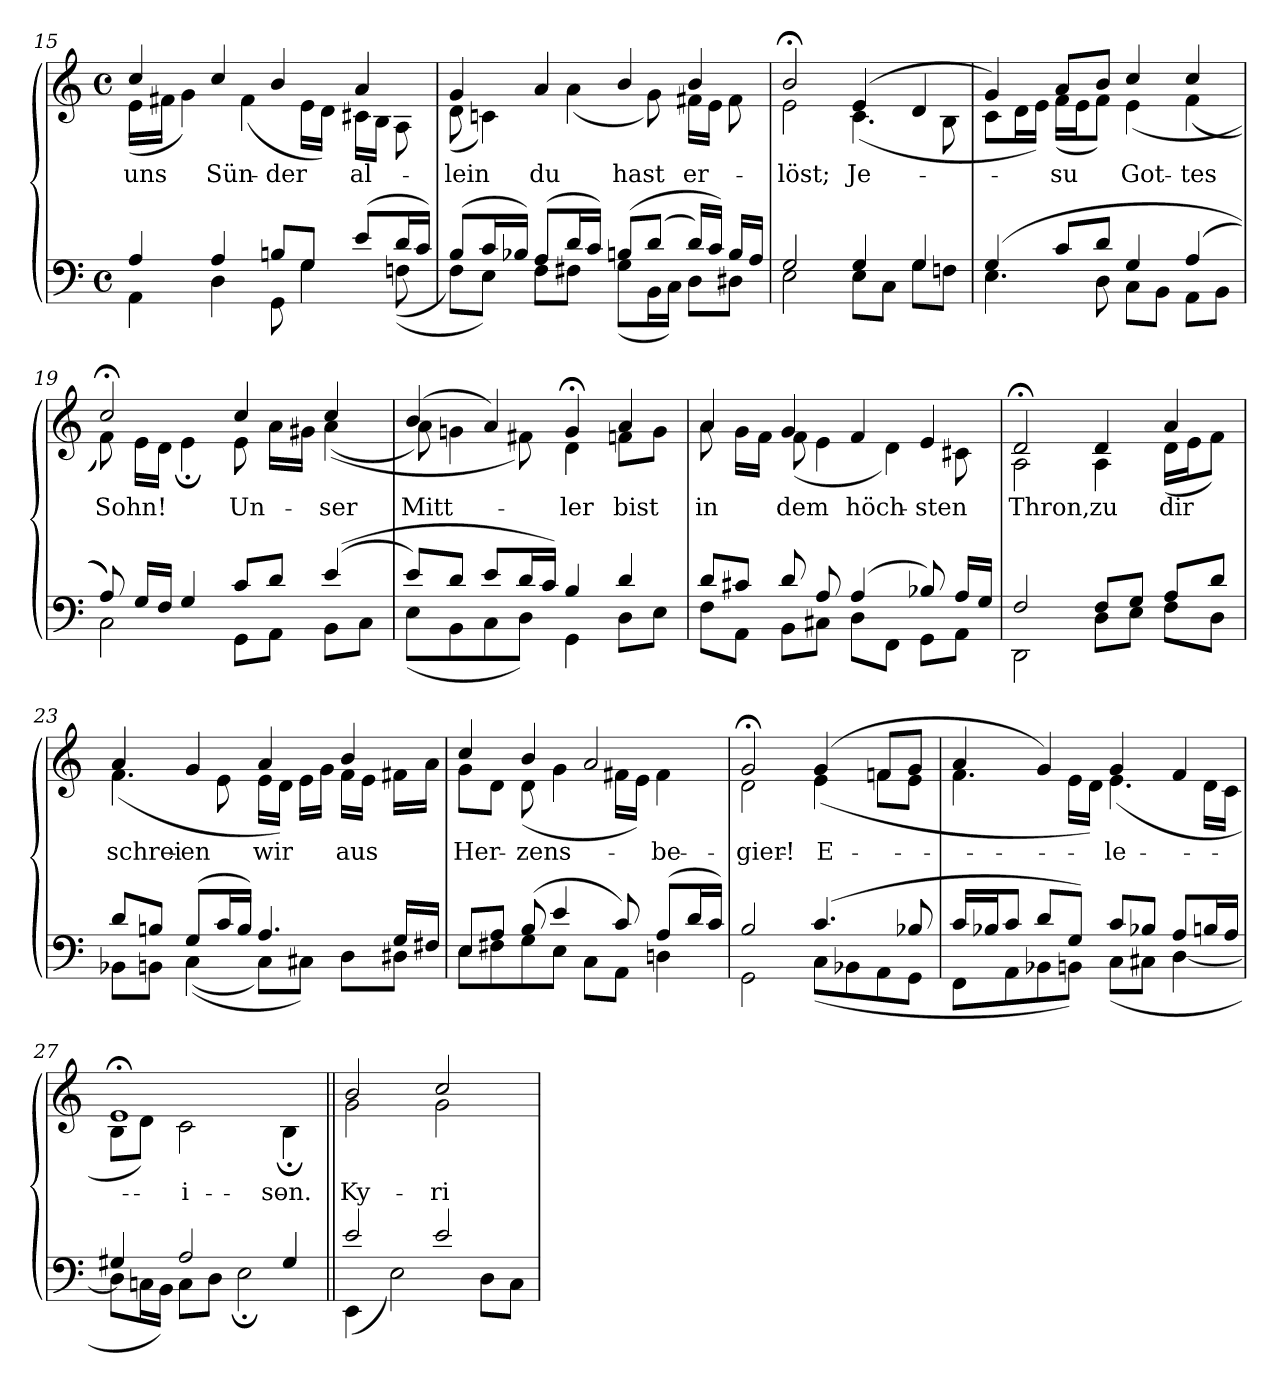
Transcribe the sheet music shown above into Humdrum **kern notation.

**kern	**kern	**text	**dynam
*part1	*part1	*part1	*part1
*staff2	*staff1	*staff1	*staff1/2
*clefF4	*clefG2	*	*
*M4/4	*M4/4	*	*
*met(c)	*met(c)	*	*
=15	=15	=15	=15
*^	*^	*	*
4A	4AA	4cc	(16eLL	uns	.
.	.	.	16f#XJJ	.	.
.	.	.	4g)	.	.
4A	4D	4cc	.	Sün-	.
.	.	.	(4f#	.	.
8BnL	8GG	4b	.	-der	♩ = 67
8GJ	4G	.	16eLL	.	.
.	.	.	16dJJ)	.	.
(8eL	.	4a	16c#XLL	al-	.
.	.	.	16BJJ	.	.
16dL	((8Fn	.	8A	.	.
16cJJ)	.	.	.	.	.
!!LO:LB:g=z	!!
=16	=16	=16	=16	=16	=16
*	*	*MM65	*	*	*
(8BL	8FL)	4g	(8d	lein	.
16cL	8EJ)	.	4cn)	.	.
16B-XJJ)	.	.	.	.	.
(8AL	8FL	4a	.	du	.
16dL	8F#XJ	.	(4a	.	.
16cJJ)	.	.	.	.	.
(8BnL	(8GL	4b	.	hast	.
(8dJ	16BBL	.	8g)	.	.
.	16CJJ)	.	.	.	.
16dLL)	8DL	4b	16f#XLL	er-	♩ = 63
16cJJ)	.	.	16eJJ	.	.
16BLL	8D#XJ	.	8f#	.	.
16AJJ	.	.	.	.	.
=17	=17	=17	=17	=17	=17
*	*	*MM64	*	*	*
2G	2E	2b;<	2e	-löst;	.
4G	8EL	(4e	(4.c	Je-	♩ = 63.6
.	8CJ	.	.	.	.
4G	8GL	4d	.	.	.
.	8FnJ	.	8B	.	.
=18	=18	=18	=18	=18	=18
*	*	*MM63	*	*	*
(4G	4.E	4g)	8cL	.	.
.	.	.	16dL	.	.
.	.	.	16eJJ)	.	.
8cL	.	8aL	(16fLL	su	.
.	.	.	16eJ	.	.
8dJ	8D	8bJ	8fJ)	.	.
4G	8CL	4cc	(4e	Got-	♩ = 62.4
.	8BBJ	.	.	.	.
(4A	8AAL	4cc	(4f	-tes	.
.	8BBJ	.	.	.	.
=19	=19	=19	=19	=19	=19
*	*	*MM63	*	*	*
8A))	2C	2cc;<	8f))	Sohn!	.
16GLL	.	.	16eLL	.	.
16FJJ	.	.	16dJJ	.	.
4G	.	.	4e;	.	.
8cL	8GGL	4cc	8e	Un-	♩ = 64
8dJ	8AAJ	.	16aLL	.	.
.	.	.	16g#XJJ	.	.
((4e	8BBL	4cc	((4a	-ser	.
.	8CJ	.	.	.	.
!!LO:PB:g=z	!!
=20	=20	=20	=20	=20	=20
8eL)	(8EL	(4b	8a)	Mitt-	.
8dJ	8BB	.	4gn	.	.
8eL	8C	4a)	.	.	.
16dL	8DJ)	.	8f#X)	.	.
16cJJ)	.	.	.	.	.
4B	4GG	4g;<	4d	-ler	.
4d	8DL	4a	8fnL	bist	♩ = 65.4
.	8EJ	.	8gJ	.	.
=21	=21	=21	=21	=21	=21
8dL	8FL	4a	8a	in	.
8c#XJ	8AAJ	.	16gLL	.	.
.	.	.	16fJJ	.	.
8d	8BBL	4g	(8f	dem	.
8A	8C#XJ	.	4e	.	.
(4A	8DL	4f	.	höch-	♩ = 63
.	8FFJ	.	4d)	.	.
8B-X)	8GGL	4e	.	-sten	.
16ALL	8AAJ	.	8c#X	.	.
16GJJ	.	.	.	.	.
=22	=22	=22	=22	=22	=22
2F	2DD	2d;<	2A	Thron,	.
8FL	8DL	4d	4A	zu	♩ = 64.4
8GJ	8EJ	.	.	.	.
8AL	8FL	4a	(16dLL	dir	.
.	.	.	16eJ	.	.
8dJ	8DJ	.	8fJ)	.	.
=23	=23	=23	=23	=23	=23
*	*	*MM63	*	*	*
8dL	8BB-XL	4a	(4.f	schrei-	.
8BnJ	8BBnJ	.	.	.	.
(8GL	((4C	4g	.	-en	.
16cL	.	.	8e	.	.
16BJJ)	.	.	.	.	.
4.A	8CL)	4a	16eLL	wir	♩ = 64.7
.	.	.	16dJJ)	.	.
.	8C#XJ)	.	16eLL	.	.
.	.	.	16gJJ	.	.
.	8DL	4b	16fLL	aus	.
.	.	.	16eJJ	.	.
16GLL	8D#XJ	.	16f#XLL	.	.
16F#XJJ	.	.	16aJJ	.	.
!!LO:LB:g=z	!!
=24	=24	=24	=24	=24	=24
8EL	8EL	4cc	8gL	Her-	.
8AJ	8F#X	.	8dJ	.	.
(8B	8G	4b	(8d	-zens-	.
4e	8EJ	.	4g	.	.
.	8CL	2a	.	.	.
8c)	8AAJ	.	16f#XLL	.	.
.	.	.	16eJJ)	.	.
(8AL	4Dn	.	4f#	-be-	.
16dL	.	.	.	.	.
16cJJ)	.	.	.	.	.
=25	=25	=25	=25	=25	=25
2B	2GG	2g;<	2d	-gier!	.
(4.c	(8CL	(4g	(4e	E-	♩ = 64.6
.	8BB-X	.	.	.	.
.	8AA	8fnL	8fL	.	.
8B-X	8GGJ	8gJ	8eJ	.	.
=26	=26	=26	=26	=26	=26
16cLL	8FFL	4a	4.f	.	.
16B-XJ	.	.	.	.	.
8cJ	8AA	.	.	.	.
8dL	8BB-X	4g)	.	.	♩ = 64
8GJ)	8BBnJ)	.	16eLL	.	.
.	.	.	16dJJ)	.	.
8cL	(8CL	4g	(4.e	-le-	.
8B-XJ	8C#XJ	.	.	.	.
8AL	[4D	4f	.	.	♩ = 63
16BnL	.	.	16dLL	.	.
16AJJ	.	.	16cJJ	.	.
=27	=27	=27	=27	=27	=27
*	*	*MM62	*	*	*
4G#X	8DL]	1e;<	8BL	.	.
.	16CnL	.	8dJ)	.	.
.	16BBJJ)	.	.	.	.
2A	8CL	.	2c	-i-	.
.	8DJ	.	.	.	.
.	2E;	.	.	.	.
4G#	.	.	4B;	-son.	.
!!LO:LB:g=z	!!
=28||	=28||	=28||	=28||	=28||	=28||
*	*	*MM62	*	*	*
2e	(4EE	2b	2g	Ky-	.
.	2E)	.	.	.	.
2e	.	2cc	2g	-ri-	.
.	8DL	.	.	.	.
.	8CJ	.	.	.	.
*v	*v	*	*	*	*
*	*v	*v	*	*
=	=	=	=
*-	*-	*-	*-
